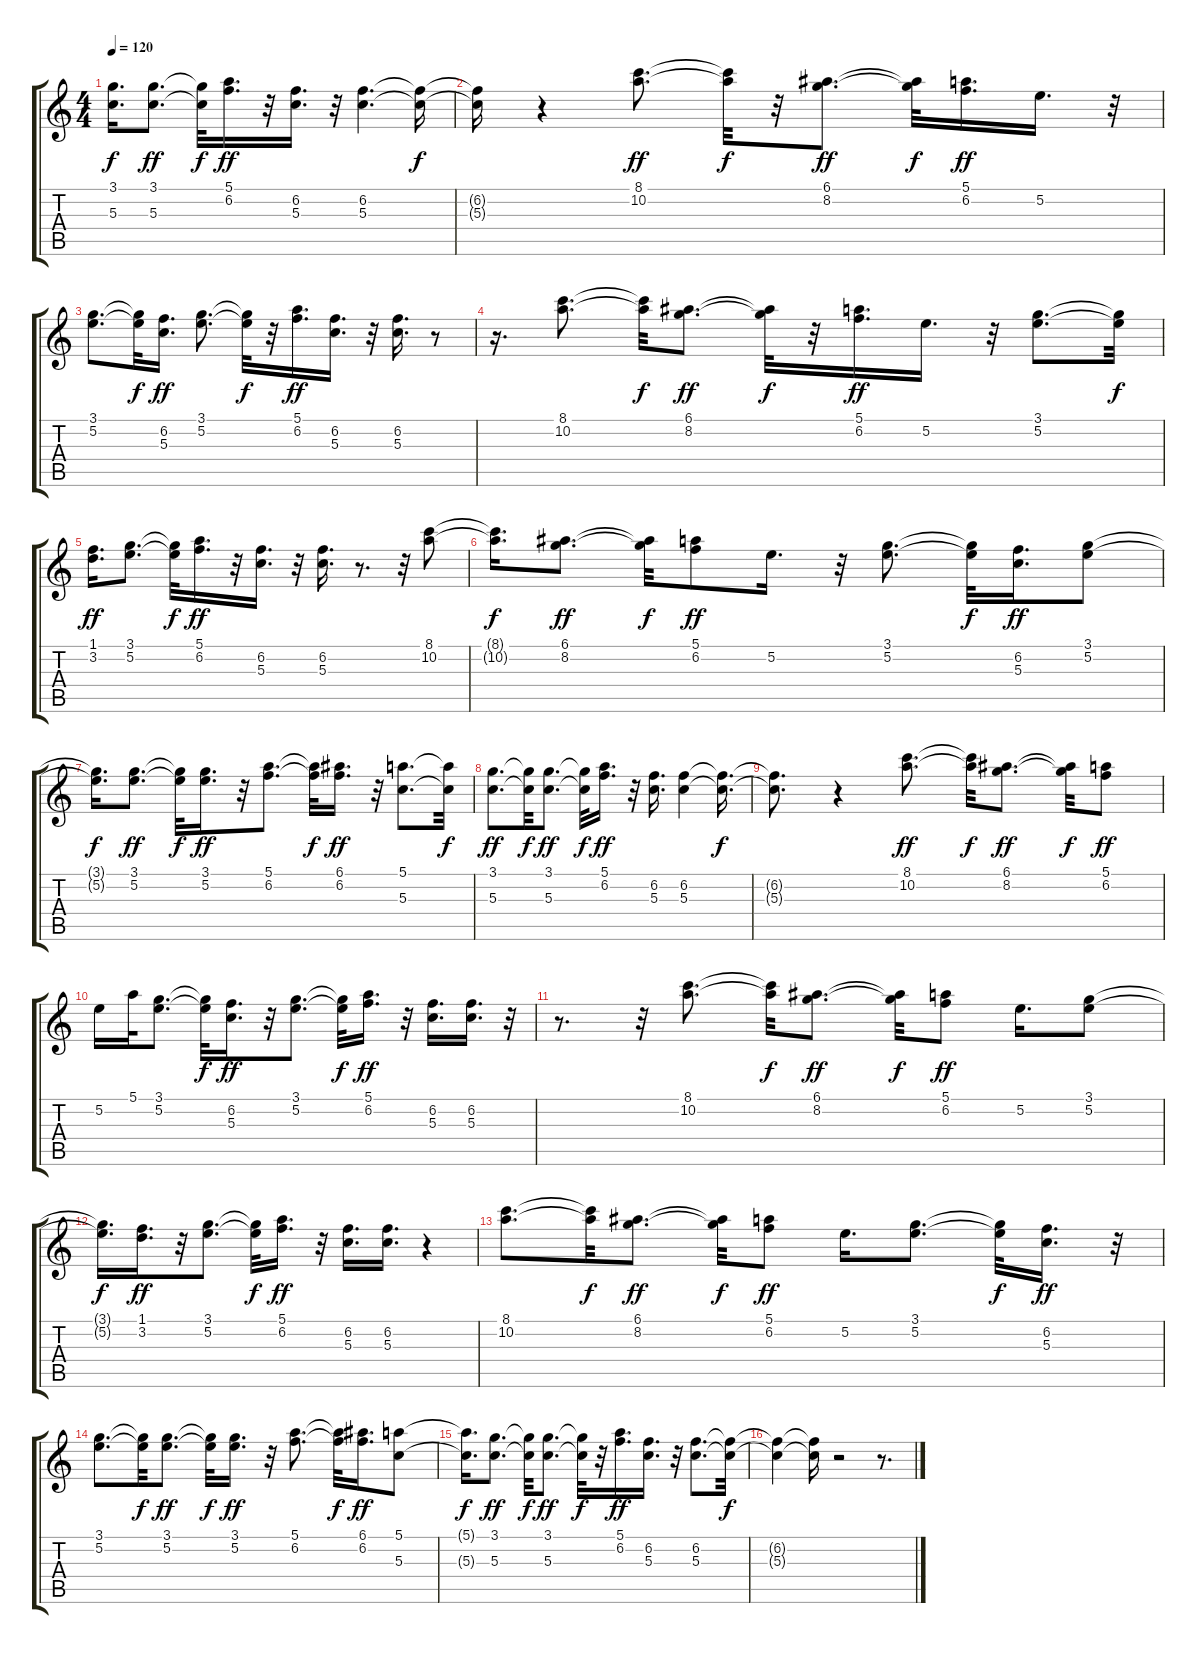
\track "" {instrument acousticguitarsteel}
\staff {score tabs}
\tuning (E4 B3 G3 D3 A2 E2) {hide}
\ts (4 4)
\tempo 120
\clef g2
\ks c
(3.1{t} 5.3{t}).16{d dy f} (3.1 5.3).8{d dy ff} (3.1{t} 5.3{t}).32{dy f} (5.1 6.2).16{d dy ff} r.32 (6.2 5.3).16{d} r.32 (6.2 5.3).4{d} (6.2{t} 5.3{t}).16{dy f} |
(6.2{t} 5.3{t}).16 r.4 (8.1 10.2).8{d dy ff} (8.1{t} 10.2{t}).32{dy f} r.32 (6.1 8.2).8{d dy ff} (6.1{t} 8.2{t}).32{dy f} (5.1 6.2).16{d dy ff} 5.2.16{d} r.32 |
(3.1 5.2).8{d} (3.1{t} 5.2{t}).32{dy f} (6.2 5.3).16{d dy ff} (3.1 5.2).8{d} (3.1{t} 5.2{t}).32{dy f} r.32 (5.1 6.2).16{d dy ff} (6.2 5.3).16{d} r.32 (6.2 5.3).16{d} r.8 |
r.16{d} (8.1 10.2).8{d} (8.1{t} 10.2{t}).32{dy f} (6.1 8.2).8{d dy ff} (6.1{t} 8.2{t}).32{dy f} r.32 (5.1 6.2).16{d dy ff} 5.2.16{d} r.32 (3.1 5.2).8{d} (3.1{t} 5.2{t}).32{dy f} |
(1.1 3.2).16{d dy ff} (3.1 5.2).8{d} (3.1{t} 5.2{t}).32{dy f} (5.1 6.2).16{d dy ff} r.32 (6.2 5.3).16{d} r.32 (6.2 5.3).16{d} r.8{d} r.32 (8.1 10.2).8 |
(8.1{t} 10.2{t}).16{d dy f} (6.1 8.2).8{d dy ff} (6.1{t} 8.2{t}).32{dy f} (5.1 6.2).8{dy ff} 5.2.16{d} r.32 (3.1 5.2).8{d} (3.1{t} 5.2{t}).32{dy f} (6.2 5.3).16{d dy ff} (3.1 5.2).8 |
(3.1{t} 5.2{t}).16{d dy f} (3.1 5.2).8{d dy ff} (3.1{t} 5.2{t}).32{dy f} (3.1 5.2).16{d dy ff} r.32 (5.1 6.2).8{d} (5.1{t} 6.2{t}).32{dy f} (6.1 6.2).16{d dy ff} r.32 (5.1 5.3).8{d} (5.1{t} 5.3{t}).32{dy f} |
(3.1 5.3).8{d dy ff} (3.1{t} 5.3{t}).32{dy f} (3.1 5.3).8{d dy ff} (3.1{t} 5.3{t}).32{dy f} (5.1 6.2).16{d dy ff} r.32 (6.2 5.3).16{d} (6.2 5.3).4 (6.2{t} 5.3{t}).16{d dy f} |
(6.2{t} 5.3{t}).8{d} r.4 (8.1 10.2).8{d dy ff} (8.1{t} 10.2{t}).32{dy f} (6.1 8.2).8{d dy ff} (6.1{t} 8.2{t}).32{dy f} (5.1 6.2).8{dy ff} |
5.2.16 5.1.32 (3.1 5.2).8{d} (3.1{t} 5.2{t}).32{dy f} (6.2 5.3).16{d dy ff} r.32 (3.1 5.2).8{d} (3.1{t} 5.2{t}).32{dy f} (5.1 6.2).16{d dy ff} r.32 (6.2 5.3).16{d} (6.2 5.3).16{d} r.32 |
r.8{d} r.32 (8.1 10.2).8{d} (8.1{t} 10.2{t}).32{dy f} (6.1 8.2).8{d dy ff} (6.1{t} 8.2{t}).32{dy f} (5.1 6.2).8{dy ff} 5.2.16{d} (3.1 5.2).8 |
(3.1{t} 5.2{t}).16{d dy f} (1.1 3.2).16{d dy ff} r.32 (3.1 5.2).8{d} (3.1{t} 5.2{t}).32{dy f} (5.1 6.2).16{d dy ff} r.32 (6.2 5.3).16{d} (6.2 5.3).16{d} r.4 |
(8.1 10.2).8{d} (8.1{t} 10.2{t}).32{dy f} (6.1 8.2).8{d dy ff} (6.1{t} 8.2{t}).32{dy f} (5.1 6.2).8{dy ff} 5.2.16{d} (3.1 5.2).8{d} (3.1{t} 5.2{t}).32{dy f} (6.2 5.3).16{d dy ff} r.32 |
(3.1 5.2).8{d} (3.1{t} 5.2{t}).32{dy f} (3.1 5.2).8{d dy ff} (3.1{t} 5.2{t}).32{dy f} (3.1 5.2).16{d dy ff} r.32 (5.1 6.2).8{d} (5.1{t} 6.2{t}).32{dy f} (6.1 6.2).16{d dy ff} (5.1 5.3).8 |
(5.1{t} 5.3{t}).16{d dy f} (3.1 5.3).8{d dy ff} (3.1{t} 5.3{t}).32{dy f} (3.1 5.3).8{d dy ff} (3.1{t} 5.3{t}).32{dy f} r.32 (5.1 6.2).16{d dy ff} (6.2 5.3).16{d} r.32 (6.2 5.3).8{d} (6.2{t} 5.3{t}).32{dy f} |
(6.2{t} 5.3{t}).4 (6.2{t} 5.3{t}).16 r.2 r.8{d}
